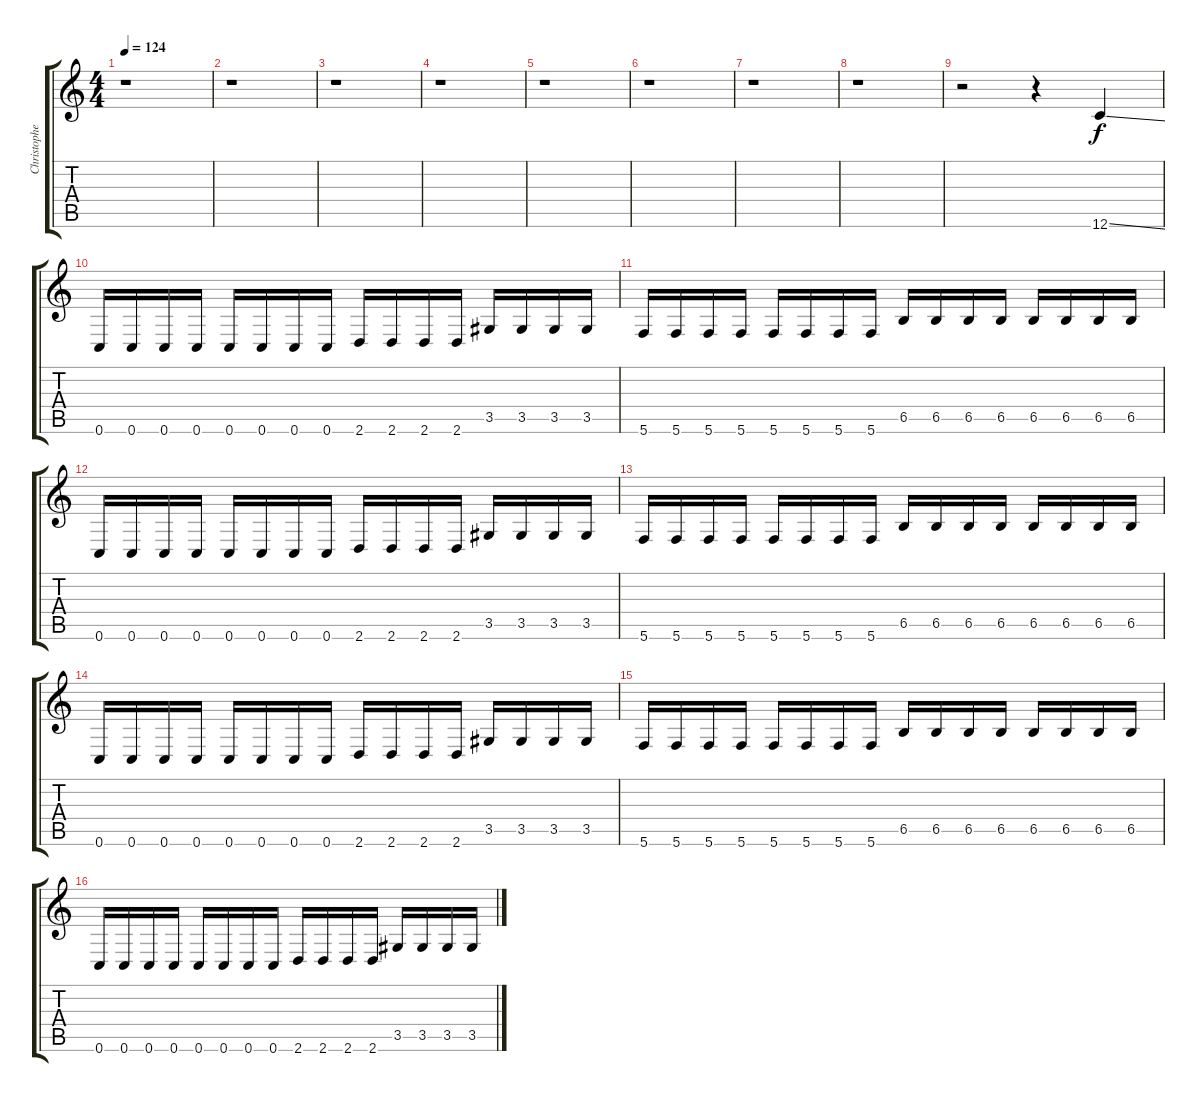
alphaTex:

\track ("Christopher Amott" "Christophe") {instrument distortionguitar}
\staff {score tabs}
\tuning (C4 G3 Eb3 Bb2 F2 C2) {hide}
\ts (4 4)
\tempo 124
\clef g2
\ks c
r.1{dy f instrument distortionguitar} |
r.1 |
r.1 |
r.1 |
r.1 |
r.1 |
r.1 |
r.1 |
r.2 r.4 12.6{ss}.4 |
0.6.16 0.6.16 0.6.16 0.6.16 0.6.16 0.6.16 0.6.16 0.6.16 2.6.16 2.6.16 2.6.16 2.6.16 3.5.16 3.5.16 3.5.16 3.5.16 |
5.6.16 5.6.16 5.6.16 5.6.16 5.6.16 5.6.16 5.6.16 5.6.16 6.5.16 6.5.16 6.5.16 6.5.16 6.5.16 6.5.16 6.5.16 6.5.16 |
0.6.16 0.6.16 0.6.16 0.6.16 0.6.16 0.6.16 0.6.16 0.6.16 2.6.16 2.6.16 2.6.16 2.6.16 3.5.16 3.5.16 3.5.16 3.5.16 |
5.6.16 5.6.16 5.6.16 5.6.16 5.6.16 5.6.16 5.6.16 5.6.16 6.5.16 6.5.16 6.5.16 6.5.16 6.5.16 6.5.16 6.5.16 6.5.16 |
0.6.16 0.6.16 0.6.16 0.6.16 0.6.16 0.6.16 0.6.16 0.6.16 2.6.16 2.6.16 2.6.16 2.6.16 3.5.16 3.5.16 3.5.16 3.5.16 |
5.6.16 5.6.16 5.6.16 5.6.16 5.6.16 5.6.16 5.6.16 5.6.16 6.5.16 6.5.16 6.5.16 6.5.16 6.5.16 6.5.16 6.5.16 6.5.16 |
0.6.16 0.6.16 0.6.16 0.6.16 0.6.16 0.6.16 0.6.16 0.6.16 2.6.16 2.6.16 2.6.16 2.6.16 3.5.16 3.5.16 3.5.16 3.5.16
